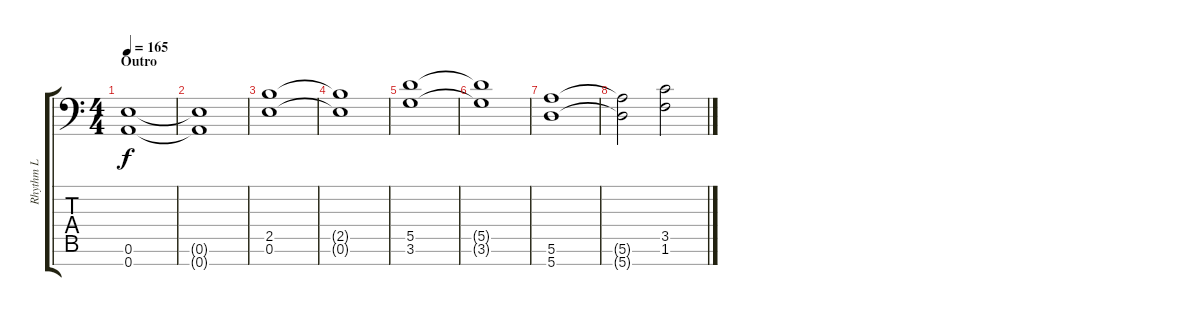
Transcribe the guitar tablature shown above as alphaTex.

\track ("Rhythm L" "Rhythm L") {instrument distortionguitar}
\staff {score tabs}
\tuning (E4 B3 G3 D3 A2 E2 A1) {hide}
\ts (4 4)
\section ("" "Outro")
\tempo 165
\clef f4
\ks c
(0.6 0.7).1{dy f} |
(0.6{t} 0.7{t}).1 |
(2.5 0.6).1 |
(2.5{t} 0.6{t}).1 |
(5.5 3.6).1 |
(5.5{t} 3.6{t}).1 |
(5.6 5.7).1 |
(5.6{t} 5.7{t}).2 (3.5 1.6).2
